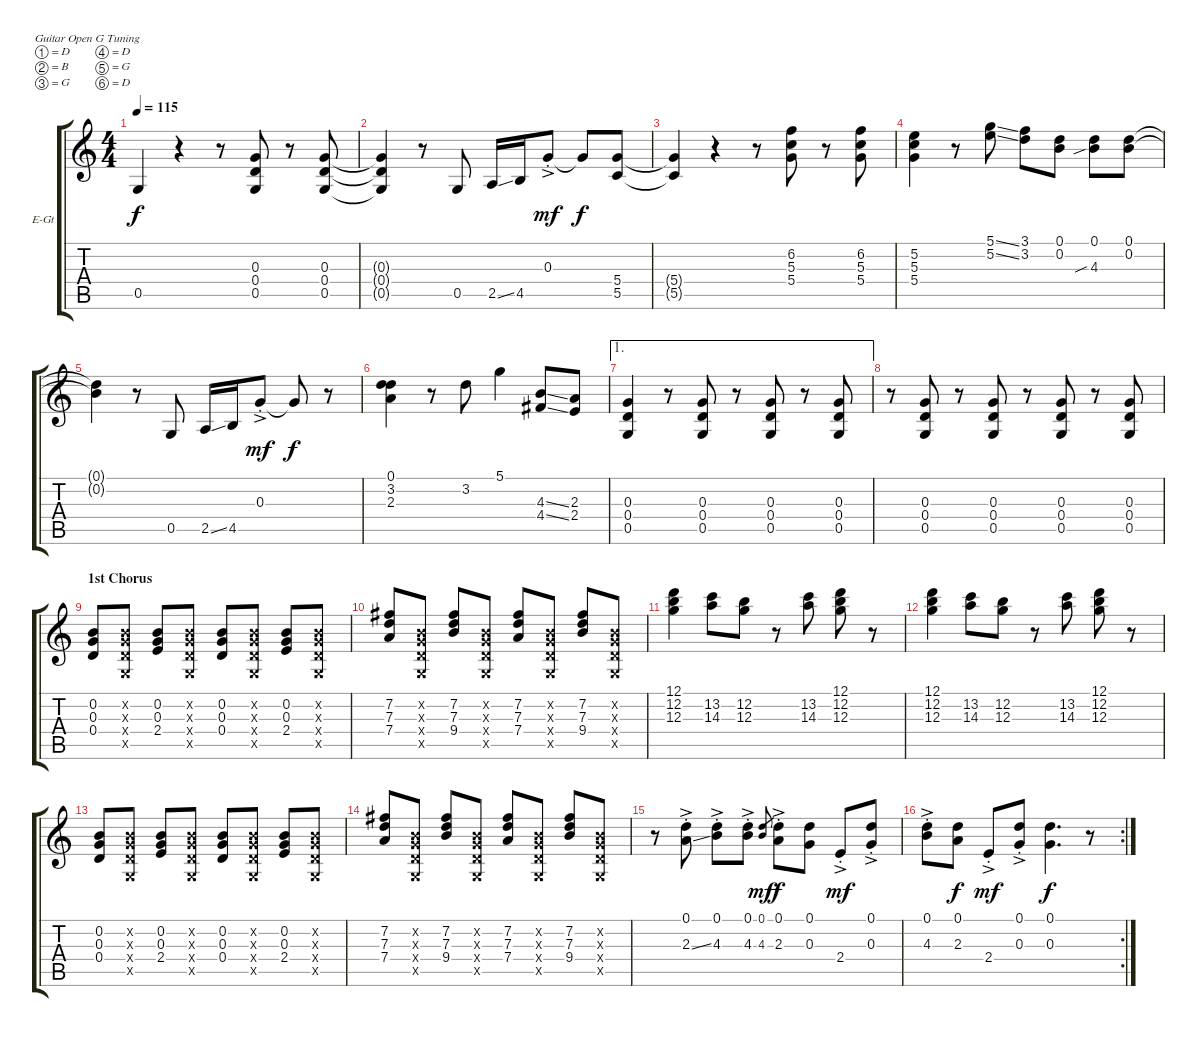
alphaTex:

\bracketExtendMode groupsimilarinstruments
\firstSystemTrackNameOrientation horizontal
\otherSystemsTrackNameOrientation horizontal
\track ("Guitar 1" "E-Gt") {instrument distortionguitar}
\staff {score tabs}
\tuning (D4 B3 G3 D3 G2 D2)
\ts (4 4)
\tempo 115
\clef g2
\ks c
0.5{t}.4{dy f} r.4 r.8 (0.3 0.4 0.5).8 r.8 (0.3 0.4 0.5).8 |
(0.3{t} 0.4{t} 0.5{t}).4 r.8 0.5.8 2.5{ss}.16 4.5.16 0.3{ac st}.8{dy mf} 0.3{t}.8{dy f} (5.4 5.5).8 |
(5.4{t} 5.5{t}).4 r.4 r.8 (6.2 5.3 5.4).8 r.8 (6.2 5.3 5.4).8 |
(5.2 5.3 5.4).4 r.8 (5.1{ss} 5.2{ss}).8 (3.1 3.2).8 (0.1 0.2).8 (0.1 4.3{sib}).8 (0.1 0.2).8 |
(0.1{t} 0.2{t}).4 r.8 0.5.8 2.5{ss}.16 4.5.16 0.3{ac st}.8{dy mf} 0.3{t}.8{dy f} r.8 |
(0.1 3.2 2.3).4 r.8 3.2.8 5.1.4 (4.3{ss} 4.4{ss}).8 (2.3 2.4).8 |
\ae 1
(0.3 0.4 0.5).4 r.8 (0.3 0.4 0.5).8 r.8 (0.3 0.4 0.5).8 r.8 (0.3 0.4 0.5).8 |
r.8 (0.3 0.4 0.5).8 r.8 (0.3 0.4 0.5).8 r.8 (0.3 0.4 0.5).8 r.8 (0.3 0.4 0.5).8 |
\section ("" "1st Chorus")
(0.2 0.3 0.4).8 (0.2{x} 0.3{x} 0.4{x} 0.5{x}).8 (0.2 0.3 2.4).8 (0.2{x} 0.3{x} 0.4{x} 0.5{x}).8 (0.2 0.3 0.4).8 (0.2{x} 0.3{x} 0.4{x} 0.5{x}).8 (0.2 0.3 2.4).8 (0.2{x} 0.3{x} 0.4{x} 0.5{x}).8 |
(7.2 7.3 7.4).8 (0.2{x} 0.3{x} 0.4{x} 0.5{x}).8 (7.2 7.3 9.4).8 (0.2{x} 0.3{x} 0.4{x} 0.5{x}).8 (7.2 7.3 7.4).8 (0.2{x} 0.3{x} 0.4{x} 0.5{x}).8 (7.2 7.3 9.4).8 (0.2{x} 0.3{x} 0.4{x} 0.5{x}).8 |
(12.1 12.2 12.3).4 (13.2 14.3).8 (12.2 12.3).8 r.8 (13.2 14.3).8 (12.1 12.2 12.3).8 r.8 |
(12.1 12.2 12.3).4 (13.2 14.3).8 (12.2 12.3).8 r.8 (13.2 14.3).8 (12.1 12.2 12.3).8 r.8 |
(0.2 0.3 0.4).8 (0.2{x} 0.3{x} 0.4{x} 0.5{x}).8 (0.2 0.3 2.4).8 (0.2{x} 0.3{x} 0.4{x} 0.5{x}).8 (0.2 0.3 0.4).8 (0.2{x} 0.3{x} 0.4{x} 0.5{x}).8 (0.2 0.3 2.4).8 (0.2{x} 0.3{x} 0.4{x} 0.5{x}).8 |
(7.2 7.3 7.4).8 (0.2{x} 0.3{x} 0.4{x} 0.5{x}).8 (7.2 7.3 9.4).8 (0.2{x} 0.3{x} 0.4{x} 0.5{x}).8 (7.2 7.3 7.4).8 (0.2{x} 0.3{x} 0.4{x} 0.5{x}).8 (7.2 7.3 9.4).8 (0.2{x} 0.3{x} 0.4{x} 0.5{x}).8 |
r.8 (0.1 2.3{ss ac st}).8 (0.1 4.3{ac st}).8 (0.1 4.3{ac st}).8 (0.1 4.3).8{gr dy mf} (0.1 2.3{ac st}).8{dy f} (0.1 0.3).8 2.4{ac st}.8{dy mf} (0.1{ac st} 0.3{ac st}).8 |
\rc 2
(0.1{ac st} 4.3{ac st}).8 (0.1 2.3).8{dy f} 2.4{ac st}.8{dy mf} (0.1{ac st} 0.3{ac st}).8 (0.1 0.3).4{d dy f} r.8
